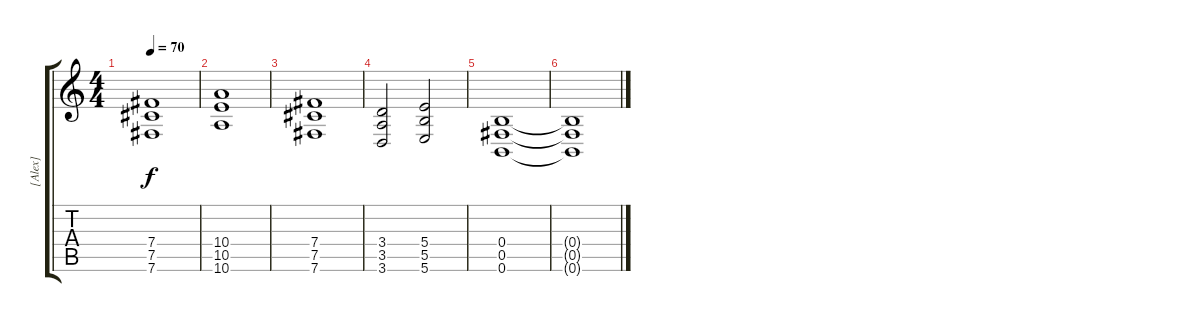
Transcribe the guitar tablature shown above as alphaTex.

\track ("[Alex]" "[Alex]") {instrument distortionguitar}
\staff {score tabs}
\tuning (Db4 Ab3 E3 B2 Gb2 B1) {hide}
\ts (4 4)
\tempo 70
\clef g2
\ks c
(7.4 7.5 7.6).1{dy f volume 12} |
(10.4 10.5 10.6).1 |
(7.4 7.5 7.6).1 |
(3.4 3.5 3.6).2 (5.4 5.5 5.6).2 |
(0.4 0.5 0.6).1{volume 0} |
(0.4{t} 0.5{t} 0.6{t}).1
